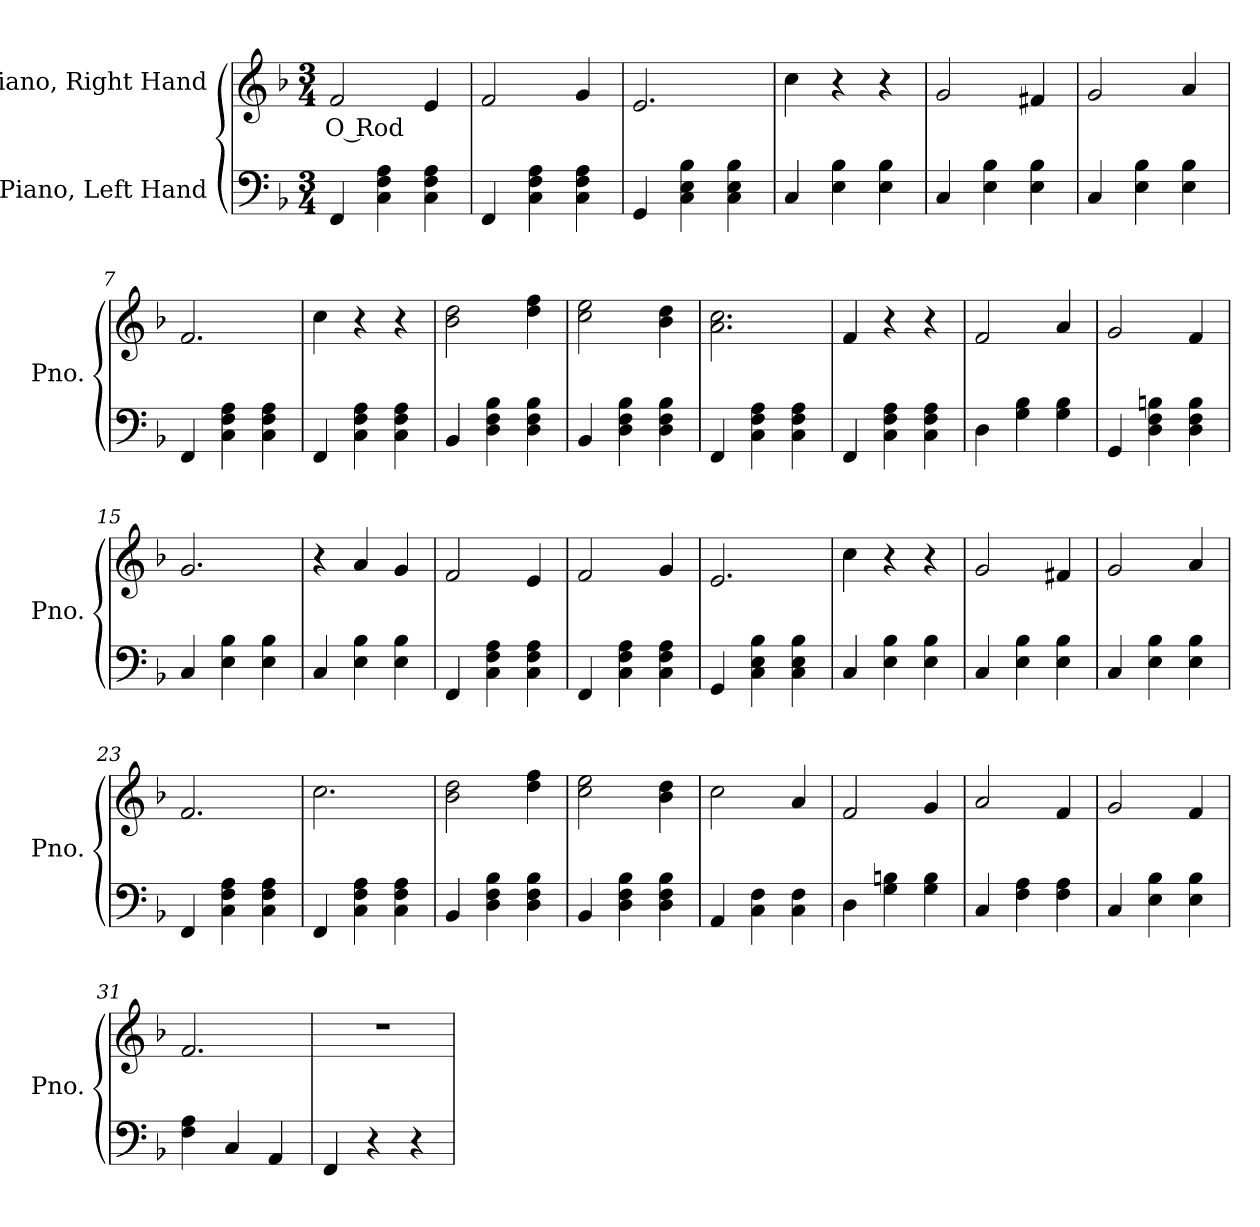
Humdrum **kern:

**kern	**kern	**text
*part2	*part1	*part1
*staff2	*staff1	*staff1
*I"Piano, Left Hand	*I"Piano, Right Hand	*
*I'Pno.	*I'Pno.	*
*clefF4	*clefG2	*
*k[b-]	*k[b-]	*
*M3/4	*M3/4	*
*MM100	*MM100	*
=1	=1	=1
!	!	!LO:LY:b
4FF/	2f/	O Rod
4C\ 4F\ 4A\	.	.
4C\ 4F\ 4A\	4e/	.
=2	=2	=2
4FF/	2f/	.
4C\ 4F\ 4A\	.	.
4C\ 4F\ 4A\	4g/	.
=3	=3	=3
4GG/	2.e/	.
4C\ 4E\ 4B-\	.	.
4C\ 4E\ 4B-\	.	.
=4	=4	=4
4C/	4cc\	.
4E\ 4B-\	4r	.
4E\ 4B-\	4r	.
=5	=5	=5
4C/	2g/	.
4E\ 4B-\	.	.
4E\ 4B-\	4f#X/	.
=6	=6	=6
4C/	2g/	.
4E\ 4B-\	.	.
4E\ 4B-\	4a/	.
=7	=7	=7
4FF/	2.f/	.
4C\ 4F\ 4A\	.	.
4C\ 4F\ 4A\	.	.
=8	=8	=8
4FF/	4cc\	.
4C\ 4F\ 4A\	4r	.
4C\ 4F\ 4A\	4r	.
!!LO:LB:g=z
=9	=9	=9
4BB-/	2b-\ 2dd\	.
4D\ 4F\ 4B-\	.	.
4D\ 4F\ 4B-\	4dd\ 4ff\	.
=10	=10	=10
4BB-/	2cc\ 2ee\	.
4D\ 4F\ 4B-\	.	.
4D\ 4F\ 4B-\	4b-\ 4dd\	.
=11	=11	=11
4FF/	2.a\ 2.cc\	.
4C\ 4F\ 4A\	.	.
4C\ 4F\ 4A\	.	.
=12	=12	=12
4FF/	4f/	.
4C\ 4F\ 4A\	4r	.
4C\ 4F\ 4A\	4r	.
=13	=13	=13
4D\	2f/	.
4G\ 4B-\	.	.
4G\ 4B-\	4a/	.
=14	=14	=14
4GG/	2g/	.
4D\ 4F\ 4Bn\	.	.
4D\ 4F\ 4B\	4f/	.
=15	=15	=15
4C/	2.g/	.
4E\ 4B-\	.	.
4E\ 4B-\	.	.
=16	=16	=16
4C/	4r	.
4E\ 4B-\	4a/	.
4E\ 4B-\	4g/	.
=17	=17	=17
4FF/	2f/	.
4C\ 4F\ 4A\	.	.
4C\ 4F\ 4A\	4e/	.
=18	=18	=18
4FF/	2f/	.
4C\ 4F\ 4A\	.	.
4C\ 4F\ 4A\	4g/	.
!!LO:LB:g=z
=19	=19	=19
4GG/	2.e/	.
4C\ 4E\ 4B-\	.	.
4C\ 4E\ 4B-\	.	.
=20	=20	=20
4C/	4cc\	.
4E\ 4B-\	4r	.
4E\ 4B-\	4r	.
=21	=21	=21
4C/	2g/	.
4E\ 4B-\	.	.
4E\ 4B-\	4f#X/	.
=22	=22	=22
4C/	2g/	.
4E\ 4B-\	.	.
4E\ 4B-\	4a/	.
=23	=23	=23
4FF/	2.f/	.
4C\ 4F\ 4A\	.	.
4C\ 4F\ 4A\	.	.
=24	=24	=24
4FF/	2.cc\	.
4C\ 4F\ 4A\	.	.
4C\ 4F\ 4A\	.	.
=25	=25	=25
4BB-/	2b-\ 2dd\	.
4D\ 4F\ 4B-\	.	.
4D\ 4F\ 4B-\	4dd\ 4ff\	.
=26	=26	=26
4BB-/	2cc\ 2ee\	.
4D\ 4F\ 4B-\	.	.
4D\ 4F\ 4B-\	4b-\ 4dd\	.
=27	=27	=27
4AA/	2cc\	.
4C\ 4F\	.	.
4C\ 4F\	4a/	.
=28	=28	=28
4D\	2f/	.
4G\ 4Bn\	.	.
4G\ 4B\	4g/	.
!!LO:LB:g=z
=29	=29	=29
4C/	2a/	.
4F\ 4A\	.	.
4F\ 4A\	4f/	.
=30	=30	=30
4C/	2g/	.
4E\ 4B-\	.	.
4E\ 4B-\	4f/	.
=31	=31	=31
4F\ 4A\	2.f/	.
4C/	.	.
4AA/	.	.
=32	=32	=32
4FF/	2.r	.
4r	.	.
4r	.	.
=	=	=
*-	*-	*-
